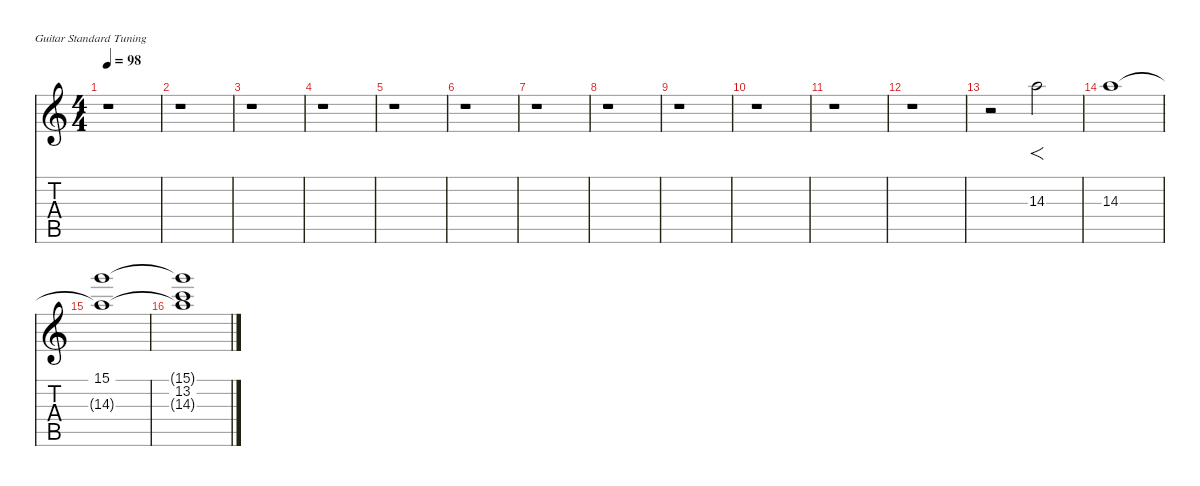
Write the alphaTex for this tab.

\defaultSystemsLayout 4
\hideDynamics
\bracketExtendMode nobrackets
\singleTrackTrackNamePolicy hidden
\multiTrackTrackNamePolicy hidden
\firstSystemTrackNameMode fullname
\otherSystemsTrackNameOrientation horizontal
\track ("Clean Guitar" "s.guit.") {instrument acousticguitarsteel}
\staff {score tabs}
\tuning (E4 B3 G3 D3 A2 E2)
\ts (4 4)
\tempo 98
\clef g2
\ks aminor
r.1{dy f beam Down} |
r.1{beam Down} |
r.1{beam Down} |
r.1{beam Down} |
r.1{beam Down} |
r.1{beam Down} |
r.1{beam Down} |
r.1{beam Down} |
r.1{beam Down} |
r.1{beam Down} |
r.1{beam Down} |
r.1{beam Down} |
r.2{instrument overdrivenguitar beam Down} 14.3.2{f beam Down} |
14.3.1{beam Down} |
(15.1 14.3{t}).1{beam Down} |
(15.1{t} 13.2 14.3{t}).1{beam Down}
